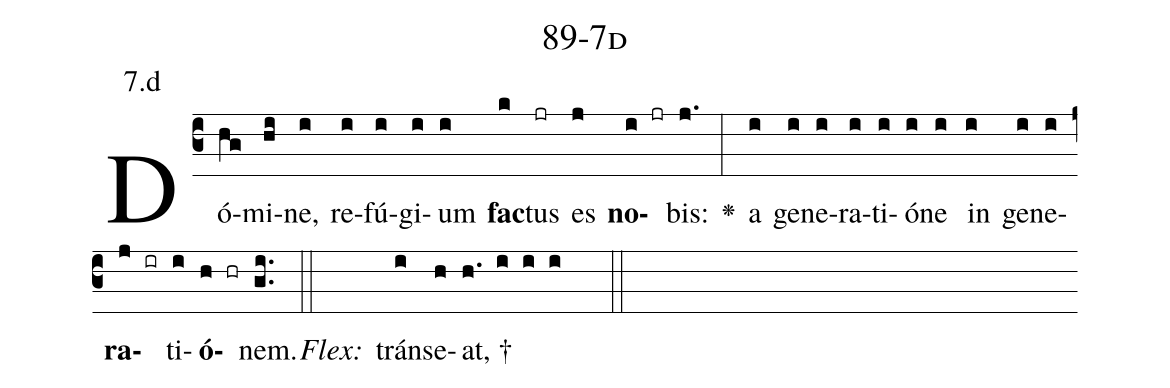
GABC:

name: 89-7d;
annotation: 7.d;
%%
(c3)Dó(hg)mi(hi)ne,(i) re(i)fú(i)gi(i)um(i) <b>fac</b>(k)tus(jr) es(j) <b>no</b>(i jr)bis:(j.) <v>\greheightstar</v>(:) a(i) ge(i)ne(i)ra(i)ti(i)ó(i)ne(i) in(i) ge(i)ne(i)<b>ra</b>(j ir)ti(i)<b>ó</b>(h hr)nem.(gi..) (::)
<i>Flex:</i>()  tráns(i)e(h)at, †(h. i i i  ::)

%E(i) u(i) o(j) u(i) a(h) e.(gi..) (::)
